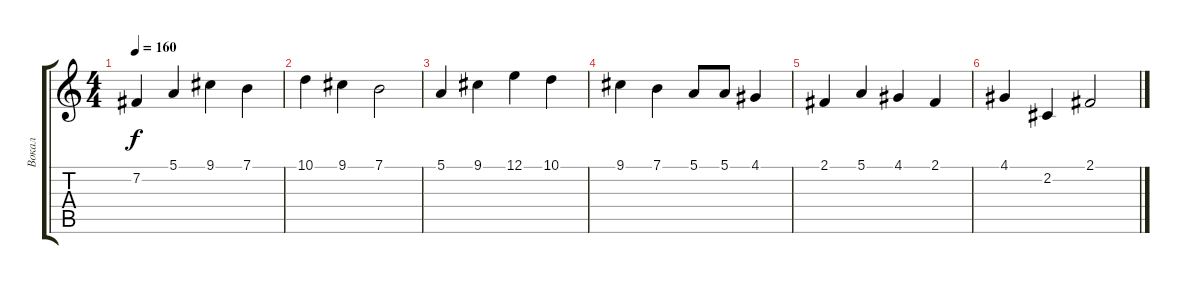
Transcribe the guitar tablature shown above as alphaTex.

\track ("Вокал" "Вокал") {instrument accordion}
\staff {score tabs}
\tuning (E4 B3 G3 D3 A2 E2) {hide}
\ts (4 4)
\tempo 160
\clef g2
\ks c
7.2.4{dy f} 5.1.4 9.1.4 7.1.4 |
10.1.4 9.1.4 7.1.2 |
5.1.4 9.1.4 12.1.4 10.1.4 |
9.1.4 7.1.4 5.1.8 5.1.8 4.1.4 |
2.1.4 5.1.4 4.1.4 2.1.4 |
4.1.4 2.2.4 2.1.2
